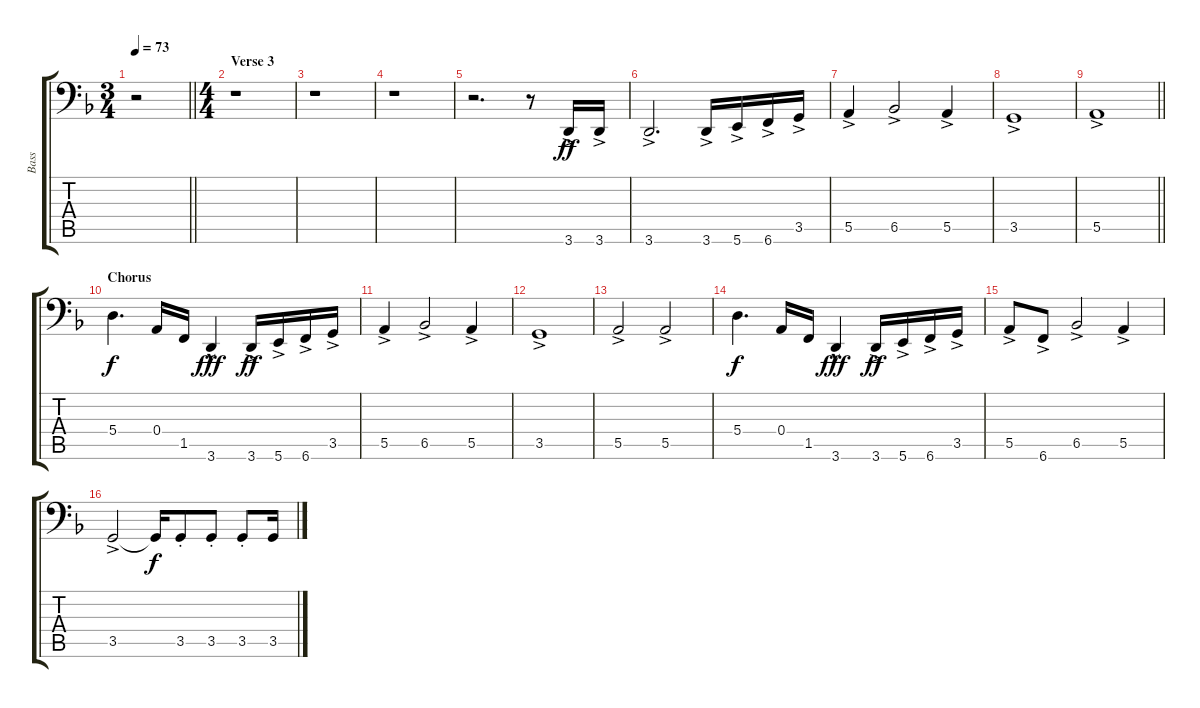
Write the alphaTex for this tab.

\track ("Bass" "Bass") {instrument slapbass2}
\staff {score tabs}
\tuning (B2 G2 D2 A1 E1 B0) {hide}
\ts (3 4)
\tempo 73
\clef f4
\barLineRight lightlight
\ks f
r.2{dy fff} |
\ts (4 4)
\section ("" "Verse 3")
r.1 |
r.1 |
r.1 |
r.2{d} r.8 3.6{ac}.16{dy ff} 3.6{ac}.16 |
3.6{ac}.2{d} 3.6{ac}.16 5.6{ac}.16 6.6{ac}.16 3.5{ac}.16 |
5.5{ac}.4 6.5{ac}.2 5.5{ac}.4 |
3.5{ac}.1 |
\barLineRight lightlight
5.5{ac}.1 |
\section ("" "Chorus")
5.4.4{d dy f} 0.4.16 1.5.16 3.6{hac}.4{dy fff} 3.6{ac}.16{dy ff} 5.6{ac}.16 6.6{ac}.16 3.5{ac}.16 |
5.5{ac}.4 6.5{ac}.2 5.5{ac}.4 |
3.5{ac}.1 |
5.5{ac}.2 5.5{ac}.2 |
5.4.4{d dy f} 0.4.16 1.5.16 3.6{hac}.4{dy fff} 3.6{ac}.16{dy ff} 5.6{ac}.16 6.6{ac}.16 3.5{ac}.16 |
5.5{ac}.8 6.6{ac}.8 6.5{ac}.2 5.5{ac}.4 |
3.5{ac}.2 3.5{t}.16{dy f} 3.5{st}.8 3.5{st}.8 3.5{st}.8 3.5.16
